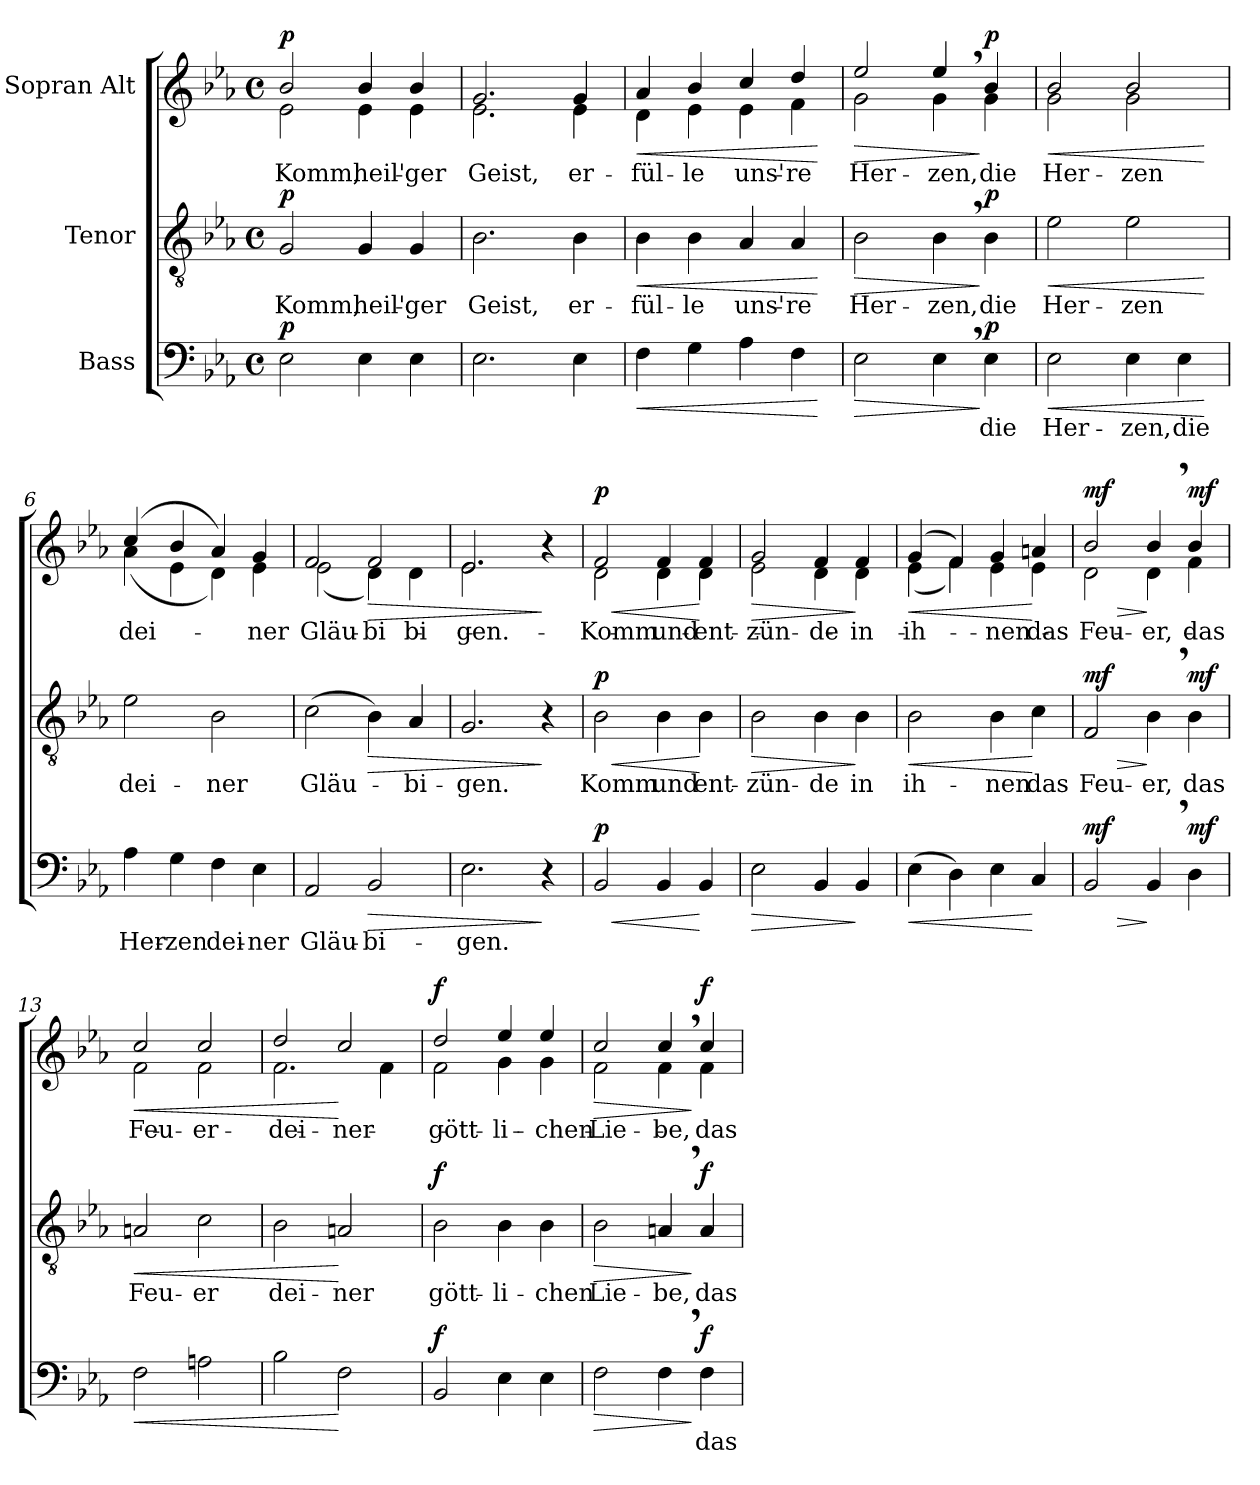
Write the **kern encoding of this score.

**kern	**text	**dynam	**kern	**text	**dynam	**kern	**text	**dynam
*part3	*part3	*part3	*part2	*part2	*part2	*part1	*part1	*part1
*staff3	*staff3	*staff3	*staff2	*staff2	*staff2	*staff1	*staff1	*staff1
*I"Bass	*	*	*I"Tenor	*	*	*I"Sopran Alt	*	*
*clefF4	*	*	*clefGv2	*	*	*clefG2	*	*
*k[b-e-a-]	*	*	*k[b-e-a-]	*	*	*k[b-e-a-]	*	*
*M4/4	*	*	*M4/4	*	*	*M4/4	*	*
*met(c)	*	*	*met(c)	*	*	*met(c)	*	*
=1	=1	=1	=1	=1	=1	=1	=1	=1
!	!	!	!	!	!	!LO:TX:a:B:t=Mäßig bewegt	!	!
!	!	!	!	!	!	!LO:TX:a:Bi:t=Soli;	!	!
!	!	!	!	!	!	!LO:TX:a:t=Wiederholung	!	!
!	!	!	!	!	!	!LO:TX:a:B:t=Chor	!	!
!	!	!LO:DY:a	!	!LO:LY:b	!LO:DY:a	!	!LO:LY:b	!LO:DY:a
*	*	*	*	*	*	*^	*	*
2E-\	.	p	2G/	Komm,	p	2b-/	2e-\	Komm,	p
!	!	!	!	!LO:LY:b	!	!	!	!LO:LY:b	!
4E-\	.	.	4G/	heil'-	.	4b-/	4e-\	heil'-	.
!	!	!	!	!LO:LY:b	!	!	!	!LO:LY:b	!
4E-\	.	.	4G/	-ger	.	4b-/	4e-\	-ger	.
=2	=2	=2	=2	=2	=2	=2	=2	=2	=2
!	!	!	!	!LO:LY:b	!	!	!	!LO:LY:b	!
2.E-\	.	.	2.B-\	Geist,	.	2.g/	2.e-\	Geist,	.
!	!	!	!	!LO:LY:b	!	!	!	!LO:LY:b	!
4E-\	.	.	4B-\	er-	.	4g/	4e-\	er-	.
=3	=3	=3	=3	=3	=3	=3	=3	=3	=3
!	!	!LO:HP:b	!	!LO:LY:b	!LO:HP:b	!	!	!LO:LY:b	!LO:HP:b
4F\	.	<	4B-\	-fül-	<	4a-/	4d\	-fül-	<
!	!	!	!	!LO:LY:b	!	!	!	!LO:LY:b	!
4G\	.	.	4B-\	-le	.	4b-/	4e-\	-le	.
!	!	!	!	!LO:LY:b	!	!	!	!LO:LY:b	!
4A-\	.	.	4A-/	uns'-	.	4cc/	4e-\	uns'-	.
!	!	!	!	!LO:LY:b	!	!	!	!LO:LY:b	!
4F\	.	.	4A-/	-re	.	4dd/	4f\	-re	.
*	*	*	*	*	*	*v	*v	*	*
.	.	[	.	.	[	.	.	[
=4	=4	=4	=4	=4	=4	=4	=4	=4
!	!	!LO:HP:b	!	!LO:LY:b	!LO:HP:b	!	!LO:LY:b	!LO:HP:b
*	*	*	*	*	*	*^	*	*
2E-\	.	>	2B-\	Her-	>	2ee-/	2g\	Her-	>
!	!	!	!	!LO:LY:b	!	!	!	!LO:LY:b	!
4E-,\	.	.	4B-,\	-zen,	.	4ee-,/	4g\	-zen,	.
!	!LO:LY:b	!LO:DY:n=1:a	!	!LO:LY:b	!LO:DY:n=1:a	!	!	!LO:LY:b	!LO:DY:n=1:a
4E-\	die	] p	4B-\	die	] p	4b-/	4g\	die	] p
=5	=5	=5	=5	=5	=5	=5	=5	=5	=5
!	!LO:LY:b	!LO:HP:b	!	!LO:LY:b	!LO:HP:b	!	!	!LO:LY:b	!LO:HP:b
2E-\	Her-	<	2e-\	Her-	<	2b-/	2g\	Her-	<
!	!LO:LY:b	!	!	!LO:LY:b	!	!	!	!LO:LY:b	!
4E-\	-zen,	.	2e-\	-zen	.	2b-/	2g\	-zen	.
!	!LO:LY:b	!	!	!	!	!	!	!	!
4E-\	die	.	.	.	.	.	.	.	.
*	*	*	*	*	*	*v	*v	*	*
.	.	[	.	.	[	.	.	[
!!LO:LB:g=z
=6	=6	=6	=6	=6	=6	=6	=6	=6
!	!LO:LY:b	!	!	!LO:LY:b	!	!	!LO:LY:b	!
*	*	*	*	*	*	*^	*	*
4A-\	Her-	.	2e-\	dei-	.	(4cc/	(4a-\	dei-	.
!	!LO:LY:b	!	!	!	!	!	!	!	!
4G\	-zen	.	.	.	.	4b-/	4e-\	.	.
!	!LO:LY:b	!	!	!LO:LY:b	!	!	!	!	!
4F\	dei-	.	2B-\	-ner	.	4a-/)	4d\)	.	.
!	!LO:LY:b	!	!	!	!	!	!	!LO:LY:b	!
4E-\	-ner	.	.	.	.	4g/	4e-\	-ner	.
=7	=7	=7	=7	=7	=7	=7	=7	=7	=7
!	!LO:LY:b	!	!	!LO:LY:b	!	!	!	!LO:LY:b	!
!	!	!	!	!	!	!	!	!LO:LY:b	!
2AA-/	Gläu-	.	(2c\	Gläu-	.	2f/	(2e-\	Gläu-	.
!	!LO:LY:b	!LO:HP:b	!	!	!LO:HP:b	!	!	!LO:LY:b	!LO:HP:b
2BB-/	-bi-	>	4B-\)	.	>	2f/	4d\)	-bi-	>
!	!	!	!	!LO:LY:b	!	!	!	!LO:LY:b	!
.	.	.	4A-/	-bi-	.	.	4d\	-bi-	.
=8	=8	=8	=8	=8	=8	=8	=8	=8	=8
!	!LO:LY:b	!	!	!LO:LY:b	!	!	!	!LO:LY:b	!
!	!	!	!	!	!	!	!	!LO:LY:b	!
2.E-\	-gen.	.	2.G/	-gen.	.	2.e-/	2.e-\	-gen.	.
4r	.	]	4r	.	]	4r	4ryy	.	]
=9	=9	=9	=9	=9	=9	=9	=9	=9	=9
!	!	!LO:HP:b	!	!LO:LY:b	!LO:HP:b	!	!	!LO:LY:b	!LO:HP:b
!	!	!LO:DY:n=1:a	!	!	!LO:DY:n=1:a	!	!	!	!LO:DY:n=1:a
2BB-/	.	< p	2B-\	Komm	< p	2f/	2d\	Komm	< p
!	!	!	!	!LO:LY:b	!	!	!	!LO:LY:b	!
4BB-/	.	.	4B-\	und	.	4f/	4d\	und	.
!	!	!	!	!LO:LY:b	!	!	!	!LO:LY:b	!
4BB-/	.	[	4B-\	ent-	[	4f/	4d\	ent-	[
=10	=10	=10	=10	=10	=10	=10	=10	=10	=10
!	!	!LO:HP:b	!	!LO:LY:b	!LO:HP:b	!	!	!LO:LY:b	!LO:HP:b
2E-\	.	>	2B-\	-zün-	>	2g/	2e-\	-zün-	>
!	!	!	!	!LO:LY:b	!	!	!	!LO:LY:b	!
4BB-/	.	.	4B-\	-de	.	4f/	4d\	-de	.
!	!	!	!	!LO:LY:b	!	!	!	!LO:LY:b	!
4BB-/	.	]	4B-\	in	]	4f/	4d\	in	]
=11	=11	=11	=11	=11	=11	=11	=11	=11	=11
!	!	!LO:HP:b	!	!LO:LY:b	!LO:HP:b	!	!	!LO:LY:b	!LO:HP:b
(4E-\	.	<	2B-\	ih-	<	(4g/	(4e-\	ih-	<
4D\)	.	.	.	.	.	4f/)	4f\)	.	.
!	!	!	!	!LO:LY:b	!	!	!	!LO:LY:b	!
4E-\	.	.	4B-\	-nen	.	4g/	4e-\	-nen	.
!	!	!	!	!LO:LY:b	!	!	!	!LO:LY:b	!
4C/	.	[	4c\	das	[	4an/	4e-\	das	[
!!LO:LB:g=z	!!
=12	=12	=12	=12	=12	=12	=12	=12	=12	=12
!	!	!LO:HP:b	!	!LO:LY:b	!LO:HP:b	!	!	!LO:LY:b	!LO:HP:b
!	!	!LO:DY:n=1:a	!	!	!LO:DY:n=1:a	!	!	!	!LO:DY:n=1:a
2BB-/	.	> mf	2F/	Feu-	> mf	2b-/	2d\	Feu-	> mf
!	!	!	!	!LO:LY:b	!	!	!	!LO:LY:b	!
4BB-,/	.	]	4B-,\	-er,	]	4b-,/	4d\	-er,	]
!	!	!LO:DY:n=2:a	!	!LO:LY:b	!LO:DY:n=2:a	!	!	!LO:LY:b	!LO:DY:n=2:a
4D\	.	mf	4B-\	das	mf	4b-/	4f\	das	mf
=13	=13	=13	=13	=13	=13	=13	=13	=13	=13
!	!	!LO:HP:b	!	!LO:LY:b	!LO:HP:b	!	!	!LO:LY:b	!LO:HP:b
2F\	.	<	2An/	Feu-	<	2cc/	2f\	Feu-	<
!	!	!	!	!LO:LY:b	!	!	!	!LO:LY:b	!
2An\	.	.	2c\	-er	.	2cc/	2f\	-er	.
=14	=14	=14	=14	=14	=14	=14	=14	=14	=14
!	!	!	!	!LO:LY:b	!	!	!	!LO:LY:b	!
2B-\	.	.	2B-\	dei-	.	2dd/	2.f\	dei-	.
!	!	!	!	!LO:LY:b	!	!	!	!LO:LY:b	!
2F\	.	[	2An/	-ner	[	2cc/	.	-ner	[
.	.	.	.	.	.	.	4f\	.	.
=15	=15	=15	=15	=15	=15	=15	=15	=15	=15
!	!	!LO:DY:a	!	!LO:LY:b	!LO:DY:a	!	!	!LO:LY:b	!LO:DY:a
2BB-/	.	f	2B-\	gött-	f	2dd/	2f\	gött-	f
!	!	!	!	!LO:LY:b	!	!	!	!LO:LY:b	!
4E-\	.	.	4B-\	-li-	.	4ee-/	4g\	-li-	.
!	!	!	!	!LO:LY:b	!	!	!	!LO:LY:b	!
4E-\	.	.	4B-\	-chen	.	4ee-/	4g\	-chen	.
=16	=16	=16	=16	=16	=16	=16	=16	=16	=16
!	!	!LO:HP:b	!	!LO:LY:b	!LO:HP:b	!	!	!LO:LY:b	!LO:HP:b
2F\	.	>	2B-\	Lie-	>	2cc/	2f\	Lie-	>
!	!	!	!	!LO:LY:b	!	!	!	!LO:LY:b	!
4F,\	.	.	4An,/	-be,	.	4cc,/	4f\	-be,	.
!	!LO:LY:b	!LO:DY:n=1:a	!	!LO:LY:b	!LO:DY:n=1:a	!	!	!LO:LY:b	!LO:DY:n=1:a
4F\	das	] f	4A/	das	] f	4cc/	4f\	das	] f
*	*	*	*	*	*	*v	*v	*	*
=	=	=	=	=	=	=	=	=
*-	*-	*-	*-	*-	*-	*-	*-	*-
